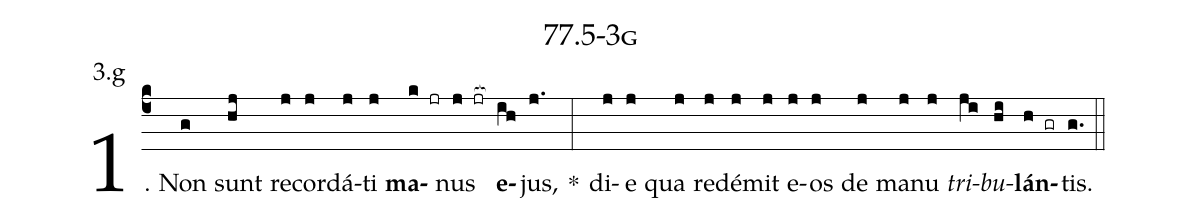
name: 77.5-3g;
annotation: 3.g;
%%
(c4)1. Non(g) sunt(hj) re(j)cor(j)dá(j)ti(j) <b>ma</b>(k jr)nus(j jr[ocb:1{]) <b>e</b>(ih[ocb:0}])jus,(j.) *(:) di(j)e(j) qua(j) red(j)é(j)mit(j) e(j)os(j) de(j) ma(j)nu(j) <i>tri</i>(ji)<i>bu</i>(hi)<b>lán</b>(h gr)tis.(g.) (::)


%E(j) u(j) o(ji) u(hi) a(h) e.(g.) (::)
